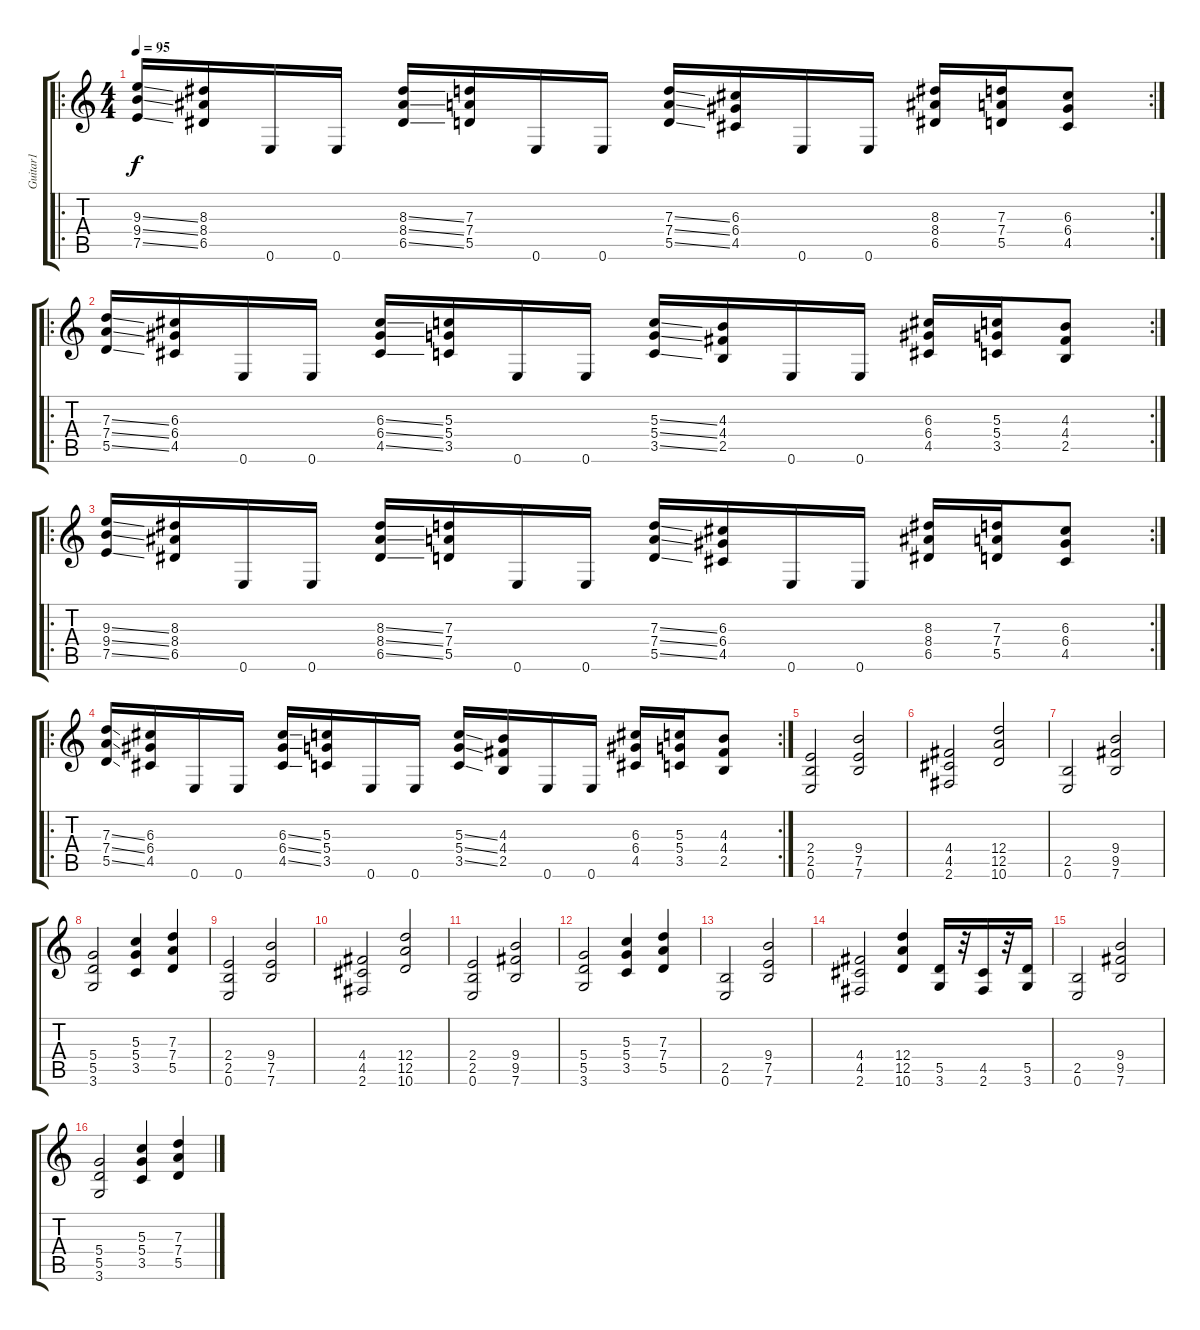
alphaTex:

\track ("Guitar1" "Guitar1") {instrument distortionguitar}
\staff {score tabs}
\tuning (E4 B3 G3 D3 A2 E2) {hide}
\ro
\rc 2
\ts (4 4)
\tempo 95
\clef g2
\ks c
(9.3{ss} 9.4{ss} 7.5{ss}).16{dy f} (8.3 8.4 6.5).16 0.6.16 0.6.16 (8.3{ss} 8.4{ss} 6.5{ss}).16 (7.3 7.4 5.5).16 0.6.16 0.6.16 (7.3{ss} 7.4{ss} 5.5{ss}).16 (6.3 6.4 4.5).16 0.6.16 0.6.16 (8.3 8.4 6.5).16 (7.3 7.4 5.5).16 (6.3 6.4 4.5).8 |
\ro
\rc 2
(7.3{ss} 7.4{ss} 5.5{ss}).16 (6.3 6.4 4.5).16 0.6.16 0.6.16 (6.3{ss} 6.4{ss} 4.5{ss}).16 (5.3 5.4 3.5).16 0.6.16 0.6.16 (5.3{ss} 5.4{ss} 3.5{ss}).16 (4.3 4.4 2.5).16 0.6.16 0.6.16 (6.3 6.4 4.5).16 (5.3 5.4 3.5).16 (4.3 4.4 2.5).8 |
\ro
\rc 2
(9.3{ss} 9.4{ss} 7.5{ss}).16 (8.3 8.4 6.5).16 0.6.16 0.6.16 (8.3{ss} 8.4{ss} 6.5{ss}).16 (7.3 7.4 5.5).16 0.6.16 0.6.16 (7.3{ss} 7.4{ss} 5.5{ss}).16 (6.3 6.4 4.5).16 0.6.16 0.6.16 (8.3 8.4 6.5).16 (7.3 7.4 5.5).16 (6.3 6.4 4.5).8 |
\ro
\rc 2
(7.3{ss} 7.4{ss} 5.5{ss}).16 (6.3 6.4 4.5).16 0.6.16 0.6.16 (6.3{ss} 6.4{ss} 4.5{ss}).16 (5.3 5.4 3.5).16 0.6.16 0.6.16 (5.3{ss} 5.4{ss} 3.5{ss}).16 (4.3 4.4 2.5).16 0.6.16 0.6.16 (6.3 6.4 4.5).16 (5.3 5.4 3.5).16 (4.3 4.4 2.5).8 |
(2.4 2.5 0.6).2 (9.4 7.5 7.6).2 |
(4.4 4.5 2.6).2 (12.4 12.5 10.6).2 |
(2.5 0.6).2 (9.4 9.5 7.6).2 |
(5.4 5.5 3.6).2 (5.3 5.4 3.5).4 (7.3 7.4 5.5).4 |
(2.4 2.5 0.6).2 (9.4 7.5 7.6).2 |
(4.4 4.5 2.6).2 (12.4 12.5 10.6).2 |
(2.4 2.5 0.6).2 (9.4 9.5 7.6).2 |
(5.4 5.5 3.6).2 (5.3 5.4 3.5).4 (7.3 7.4 5.5).4 |
(2.5 0.6).2 (9.4 7.5 7.6).2 |
(4.4 4.5 2.6).2 (12.4 12.5 10.6).4 (5.5 3.6).16 r.32 (4.5 2.6).16 r.32 (5.5 3.6).16 |
(2.5 0.6).2 (9.4 9.5 7.6).2 |
(5.4 5.5 3.6).2 (5.3 5.4 3.5).4 (7.3 7.4 5.5).4
